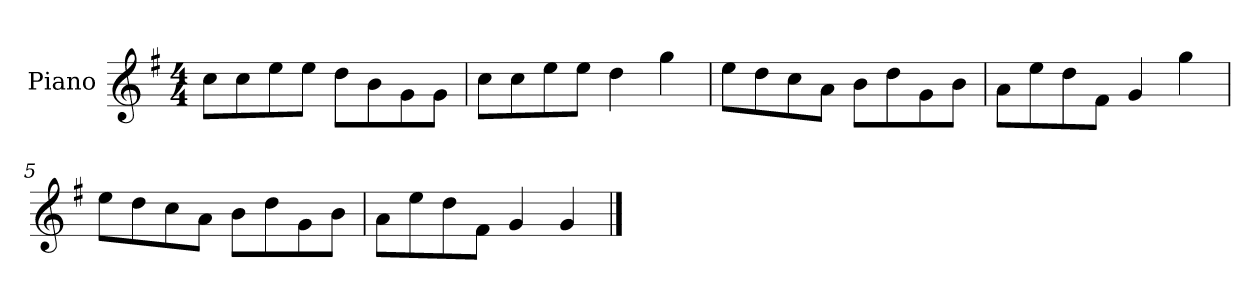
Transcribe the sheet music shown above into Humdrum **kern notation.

**kern
*part1
*staff1
*I"Piano
*I'P-no
*clefG2
*k[f#]
*M4/4
*MM90
=1
8cc\L
8cc\
8ee\
8ee\J
8dd\L
8b\
8g\
8g\J
=2
8cc\L
8cc\
8ee\
8ee\J
4dd\
4gg\
=3
8ee\L
8dd\
8cc\
8a\J
8b\L
8dd\
8g\
8b\J
=4
8a\L
8ee\
8dd\
8f#\J
4g/
4gg\
=5
8ee\L
8dd\
8cc\
8a\J
8b\L
8dd\
8g\
8b\J
!!LO:LB:g=z
=6
8a\L
8ee\
8dd\
8f#\J
4g/
4g/
==
*-
